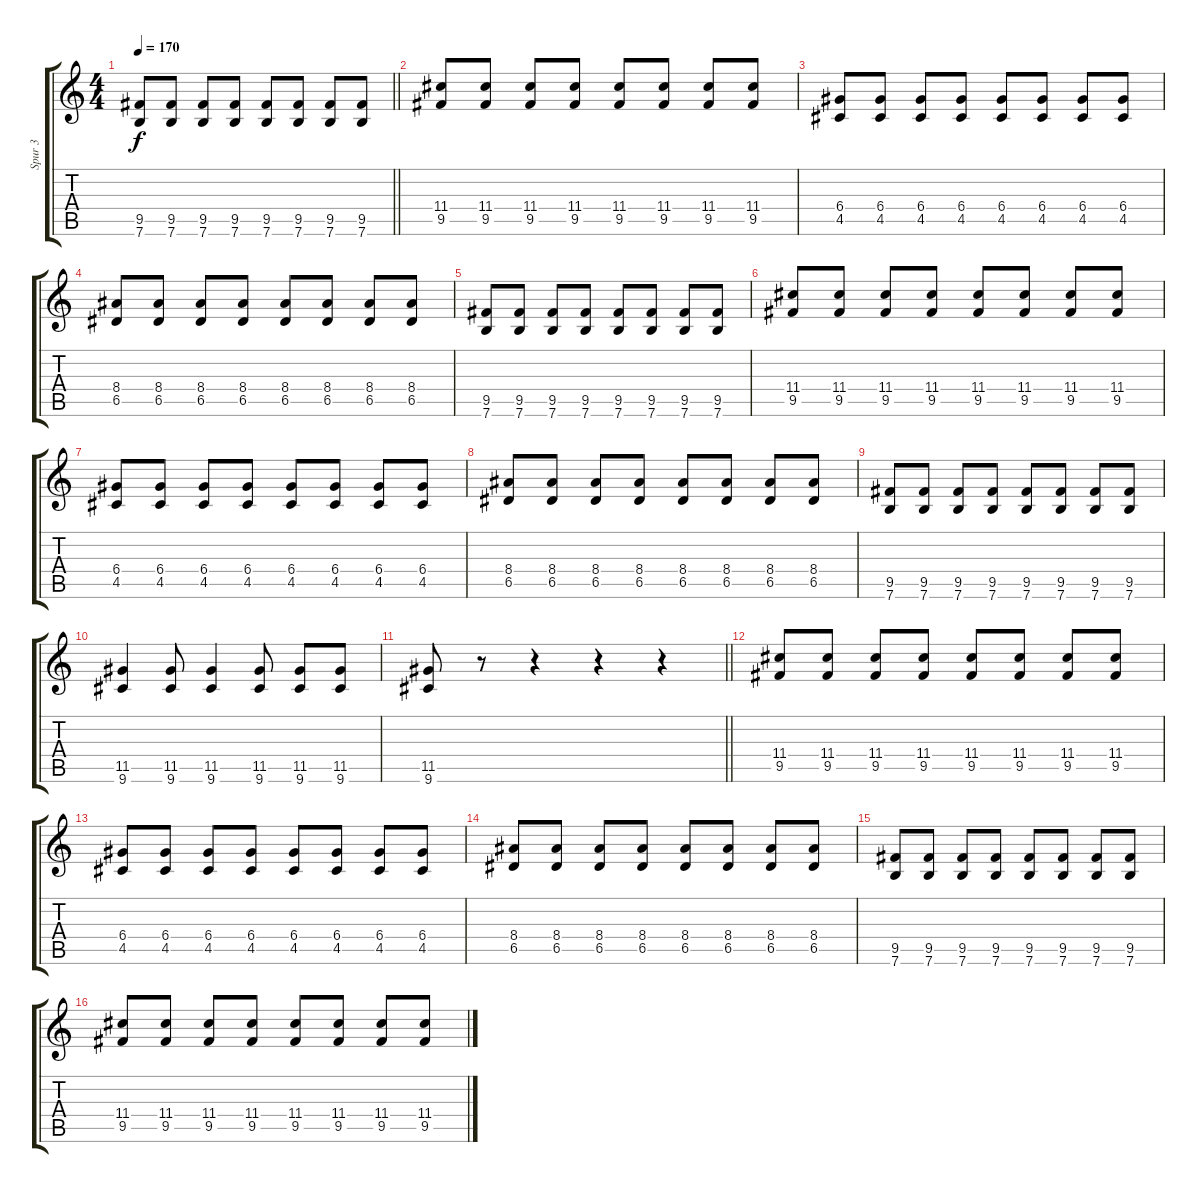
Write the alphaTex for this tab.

\track ("Spur 3" "Spur 3") {instrument overdrivenguitar}
\staff {score tabs}
\tuning (E4 B3 G3 D3 A2 E2) {hide}
\ts (4 4)
\tempo 170
\clef g2
\barLineRight lightlight
\ks c
(9.5 7.6).8{dy f} (9.5 7.6).8 (9.5 7.6).8 (9.5 7.6).8 (9.5 7.6).8 (9.5 7.6).8 (9.5 7.6).8 (9.5 7.6).8 |
(11.4 9.5).8 (11.4 9.5).8 (11.4 9.5).8 (11.4 9.5).8 (11.4 9.5).8 (11.4 9.5).8 (11.4 9.5).8 (11.4 9.5).8 |
(6.4 4.5).8 (6.4 4.5).8 (6.4 4.5).8 (6.4 4.5).8 (6.4 4.5).8 (6.4 4.5).8 (6.4 4.5).8 (6.4 4.5).8 |
(8.4 6.5).8 (8.4 6.5).8 (8.4 6.5).8 (8.4 6.5).8 (8.4 6.5).8 (8.4 6.5).8 (8.4 6.5).8 (8.4 6.5).8 |
(9.5 7.6).8 (9.5 7.6).8 (9.5 7.6).8 (9.5 7.6).8 (9.5 7.6).8 (9.5 7.6).8 (9.5 7.6).8 (9.5 7.6).8 |
(11.4 9.5).8 (11.4 9.5).8 (11.4 9.5).8 (11.4 9.5).8 (11.4 9.5).8 (11.4 9.5).8 (11.4 9.5).8 (11.4 9.5).8 |
(6.4 4.5).8 (6.4 4.5).8 (6.4 4.5).8 (6.4 4.5).8 (6.4 4.5).8 (6.4 4.5).8 (6.4 4.5).8 (6.4 4.5).8 |
(8.4 6.5).8 (8.4 6.5).8 (8.4 6.5).8 (8.4 6.5).8 (8.4 6.5).8 (8.4 6.5).8 (8.4 6.5).8 (8.4 6.5).8 |
(9.5 7.6).8 (9.5 7.6).8 (9.5 7.6).8 (9.5 7.6).8 (9.5 7.6).8 (9.5 7.6).8 (9.5 7.6).8 (9.5 7.6).8 |
(11.5 9.6).4 (11.5 9.6).8 (11.5 9.6).4 (11.5 9.6).8 (11.5 9.6).8 (11.5 9.6).8 |
\barLineRight lightlight
(11.5 9.6).8 r.8 r.4 r.4 r.4 |
(11.4 9.5).8 (11.4 9.5).8 (11.4 9.5).8 (11.4 9.5).8 (11.4 9.5).8 (11.4 9.5).8 (11.4 9.5).8 (11.4 9.5).8 |
(6.4 4.5).8 (6.4 4.5).8 (6.4 4.5).8 (6.4 4.5).8 (6.4 4.5).8 (6.4 4.5).8 (6.4 4.5).8 (6.4 4.5).8 |
(8.4 6.5).8 (8.4 6.5).8 (8.4 6.5).8 (8.4 6.5).8 (8.4 6.5).8 (8.4 6.5).8 (8.4 6.5).8 (8.4 6.5).8 |
(9.5 7.6).8 (9.5 7.6).8 (9.5 7.6).8 (9.5 7.6).8 (9.5 7.6).8 (9.5 7.6).8 (9.5 7.6).8 (9.5 7.6).8 |
(11.4 9.5).8 (11.4 9.5).8 (11.4 9.5).8 (11.4 9.5).8 (11.4 9.5).8 (11.4 9.5).8 (11.4 9.5).8 (11.4 9.5).8
